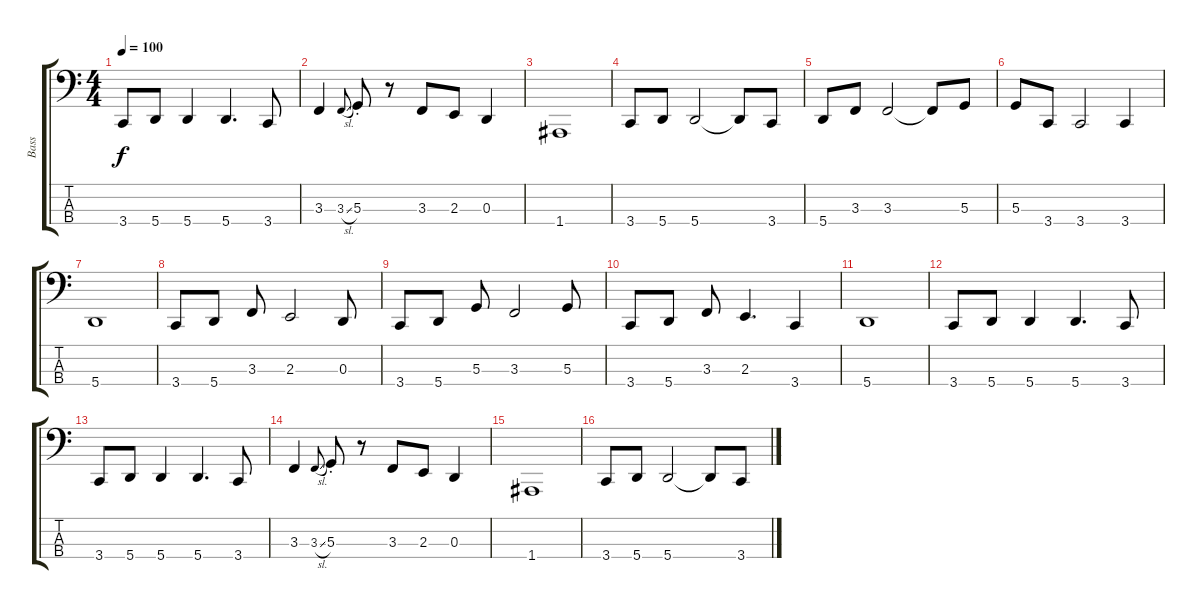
\track ("Bass" "Bass") {instrument electricbasspick}
\staff {score tabs}
\tuning (C2 G1 D1 A0) {hide}
\ts (4 4)
\tempo 100
\clef f4
\ks c
3.4.8{dy f} 5.4.8 5.4.4 5.4.4{d} 3.4.8 |
3.3.4 3.3{sl}.8{gr onbeat} 5.3{st}.8 r.8 3.3.8 2.3.8 0.3.4 |
1.4.1 |
3.4.8{volume 13} 5.4.8 5.4.2 5.4{t}.8 3.4.8 |
5.4.8 3.3.8 3.3.2 3.3{t}.8 5.3.8 |
5.3.8 3.4.8 3.4.2 3.4.4 |
5.4.1 |
3.4.8{volume 11} 5.4.8 3.3.8 2.3.2 0.3.8 |
3.4.8 5.4.8 5.3.8 3.3.2 5.3.8 |
3.4.8 5.4.8 3.3.8 2.3.4{d} 3.4.4 |
5.4.1 |
3.4.8{volume 10} 5.4.8 5.4.4 5.4.4{d} 3.4.8 |
3.4.8 5.4.8 5.4.4 5.4.4{d} 3.4.8 |
3.3.4 3.3{sl}.8{gr onbeat} 5.3{st}.8 r.8 3.3.8 2.3.8 0.3.4 |
1.4.1 |
3.4.8{volume 8} 5.4.8 5.4.2 5.4{t}.8 3.4.8
